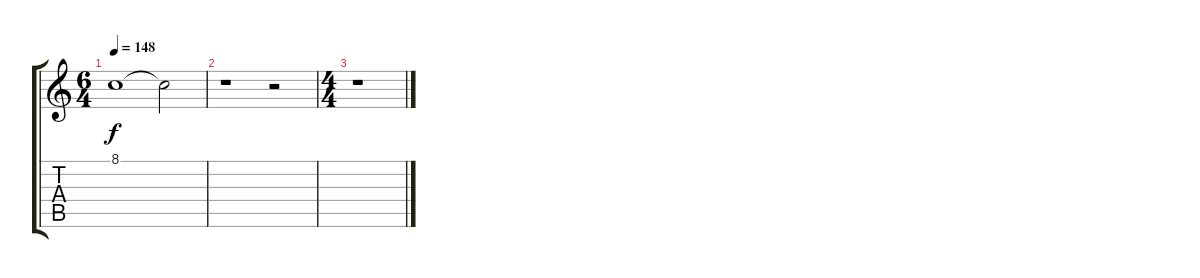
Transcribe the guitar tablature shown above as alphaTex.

\track "" {instrument tubularbells}
\staff {score tabs}
\tuning (E4 B3 G3 D3 A2 E2) {hide}
\ts (6 4)
\tempo 148
\clef g2
\ks c
8.1.1{dy f} 8.1{t}.2 |
r.1 r.2 |
\ts (4 4)
r.1
